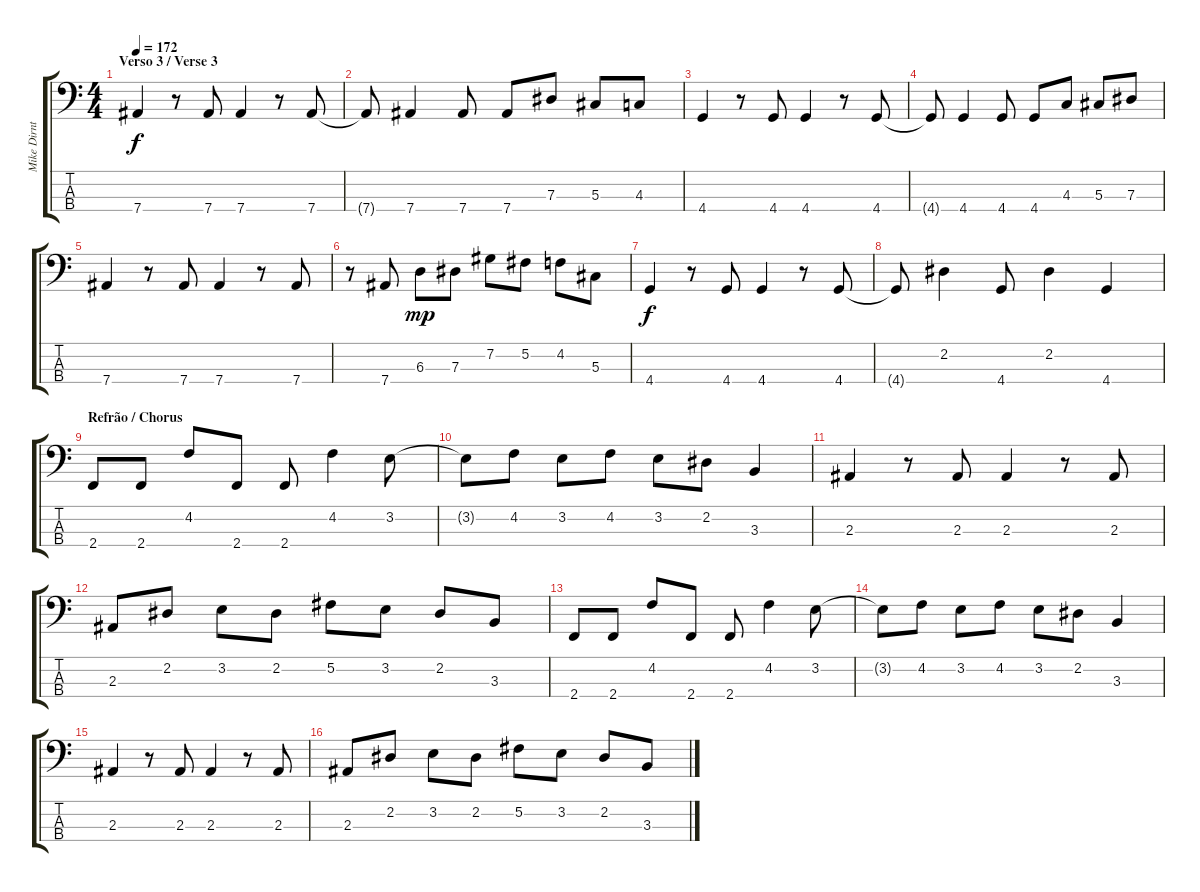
\track ("Mike Dirnt - Baixo / Bass" "Mike Dirnt") {instrument electricbasspick}
\staff {score tabs}
\tuning (Gb2 Db2 Ab1 Eb1) {hide}
\ts (4 4)
\section ("" "Verso 3 / Verse 3")
\tempo 172
\clef f4
\ks c
7.4.4{dy f} r.8 7.4.8 7.4.4 r.8 7.4.8 |
7.4{t}.8 7.4.4 7.4.8 7.4.8 7.3.8 5.3.8 4.3.8 |
4.4.4 r.8 4.4.8 4.4.4 r.8 4.4.8 |
4.4{t}.8 4.4.4 4.4.8 4.4.8 4.3.8 5.3.8 7.3.8 |
7.4.4 r.8 7.4.8 7.4.4 r.8 7.4.8 |
r.8 7.4.8 6.3.8{dy mp} 7.3.8 7.2.8 5.2.8 4.2.8 5.3.8 |
4.4.4{dy f} r.8 4.4.8 4.4.4 r.8 4.4.8 |
4.4{t}.8 2.2.4 4.4.8 2.2.4 4.4.4 |
\section ("" "Refrão / Chorus")
2.4.8 2.4.8 4.2.8 2.4.8 2.4.8 4.2.4 3.2.8 |
3.2{t}.8 4.2.8 3.2.8 4.2.8 3.2.8 2.2.8 3.3.4 |
2.3.4 r.8 2.3.8 2.3.4 r.8 2.3.8 |
2.3.8 2.2.8 3.2.8 2.2.8 5.2.8 3.2.8 2.2.8 3.3.8 |
2.4.8 2.4.8 4.2.8 2.4.8 2.4.8 4.2.4 3.2.8 |
3.2{t}.8 4.2.8 3.2.8 4.2.8 3.2.8 2.2.8 3.3.4 |
2.3.4 r.8 2.3.8 2.3.4 r.8 2.3.8 |
2.3.8 2.2.8 3.2.8 2.2.8 5.2.8 3.2.8 2.2.8 3.3.8
